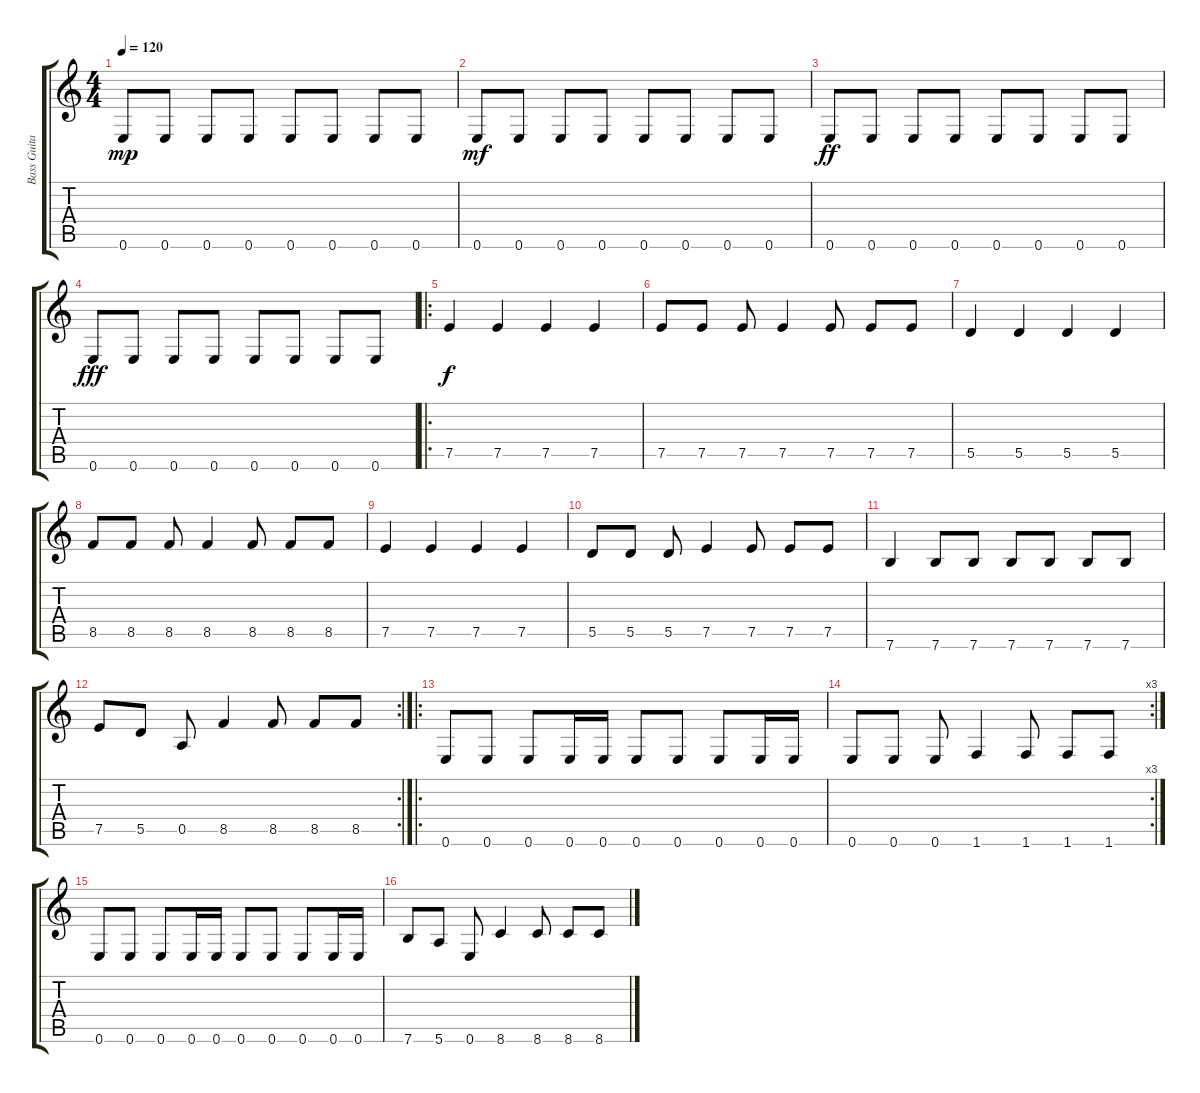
\track ("Bass Guitar" "Bass Guita") {instrument electricbassfinger}
\staff {score tabs}
\tuning (E4 B3 G3 D3 A2 E2) {hide}
\ts (4 4)
\tempo 120
\clef g2
\ks c
0.6.8{dy mp instrument electricbassfinger} 0.6.8 0.6.8 0.6.8 0.6.8 0.6.8 0.6.8 0.6.8 |
0.6.8{dy mf} 0.6.8 0.6.8 0.6.8 0.6.8 0.6.8 0.6.8 0.6.8 |
0.6.8{dy ff} 0.6.8 0.6.8 0.6.8 0.6.8 0.6.8 0.6.8 0.6.8 |
0.6.8{dy fff} 0.6.8 0.6.8 0.6.8 0.6.8 0.6.8 0.6.8 0.6.8 |
\ro
7.5.4{dy f} 7.5.4 7.5.4 7.5.4 |
7.5.8 7.5.8 7.5.8 7.5.4 7.5.8 7.5.8 7.5.8 |
5.5.4 5.5.4 5.5.4 5.5.4 |
8.5.8 8.5.8 8.5.8 8.5.4 8.5.8 8.5.8 8.5.8 |
7.5.4 7.5.4 7.5.4 7.5.4 |
5.5.8 5.5.8 5.5.8 7.5.4 7.5.8 7.5.8 7.5.8 |
7.6.4 7.6.8 7.6.8 7.6.8 7.6.8 7.6.8 7.6.8 |
\rc 2
7.5.8 5.5.8 0.5.8 8.5.4 8.5.8 8.5.8 8.5.8 |
\ro
0.6.8 0.6.8 0.6.8 0.6.16 0.6.16 0.6.8 0.6.8 0.6.8 0.6.16 0.6.16 |
\rc 3
0.6.8 0.6.8 0.6.8 1.6.4 1.6.8 1.6.8 1.6.8 |
0.6.8 0.6.8 0.6.8 0.6.16 0.6.16 0.6.8 0.6.8 0.6.8 0.6.16 0.6.16 |
7.6.8 5.6.8 0.6.8 8.6.4 8.6.8 8.6.8 8.6.8
